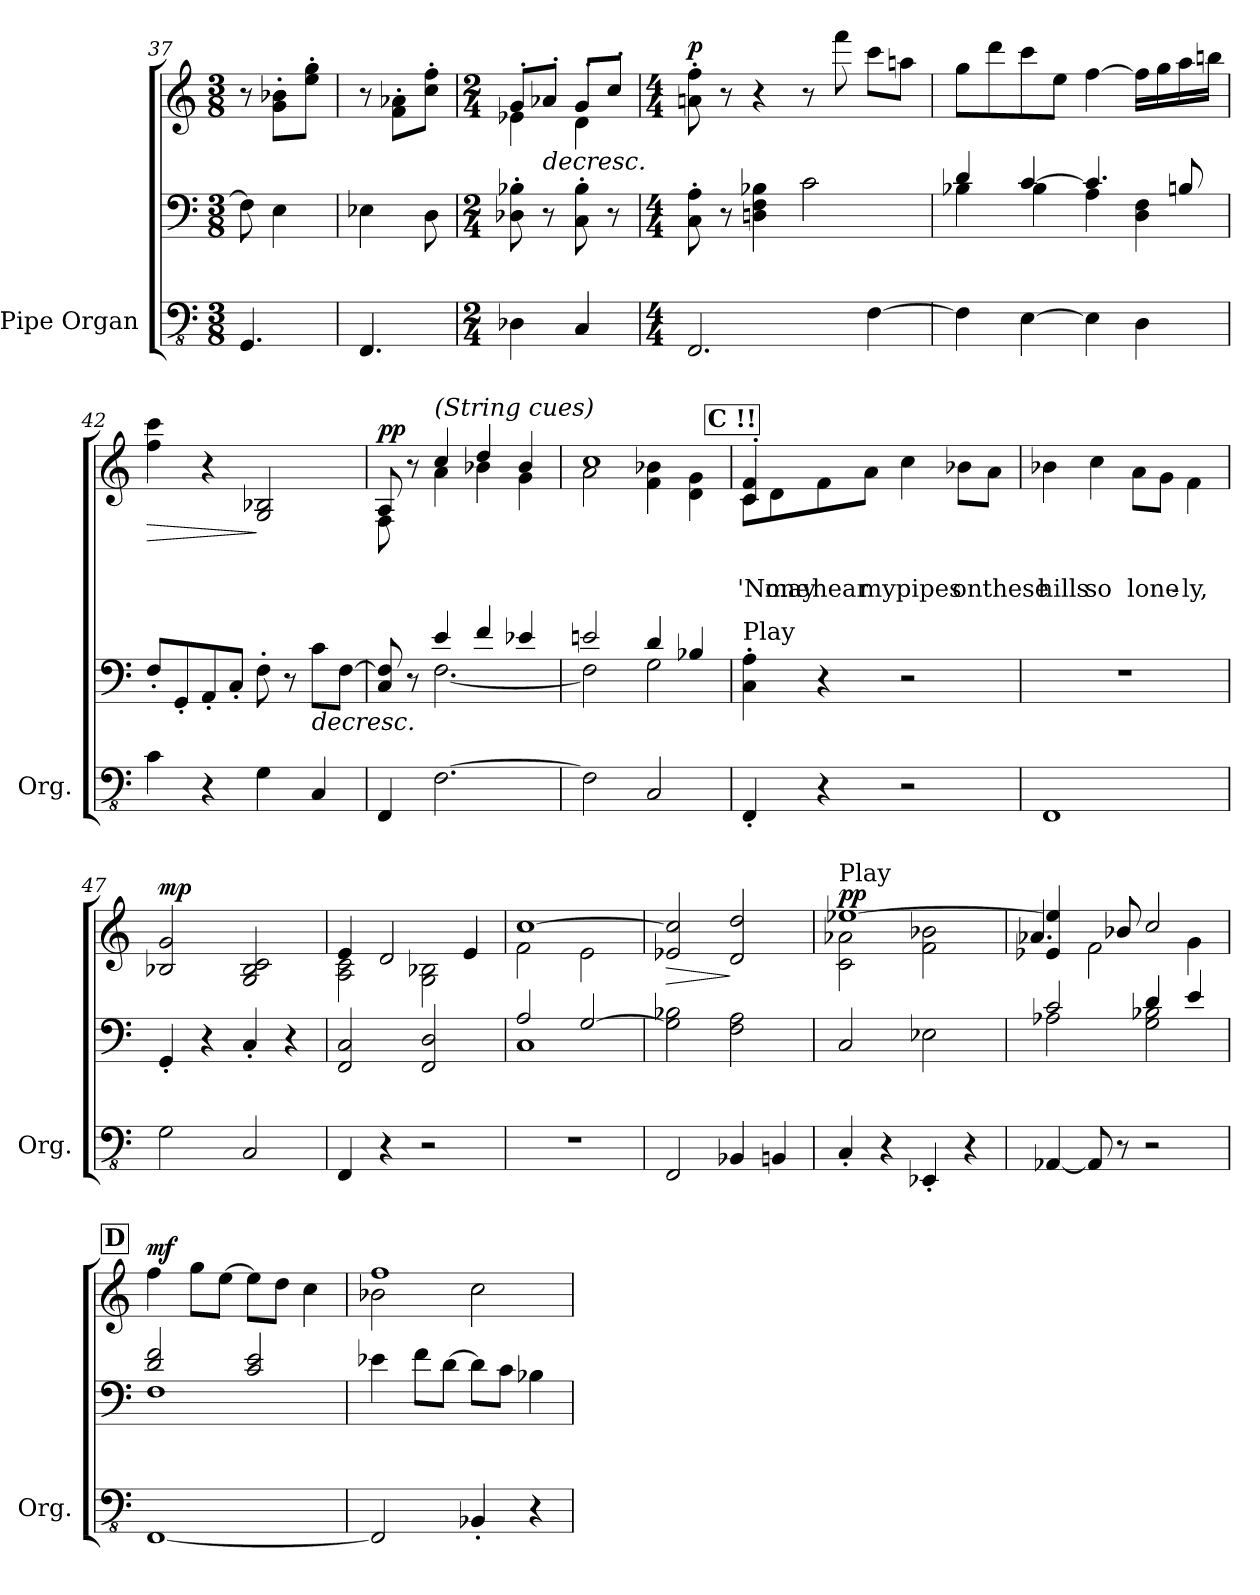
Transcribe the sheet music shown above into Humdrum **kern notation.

**kern	**kern	**kern	**text	**text	**dynam
*part1	*part1	*part1	*part1	*part1	*part1
*staff3	*staff2	*staff1	*staff1	*staff1	*staff1/2/3
*I"Pipe Organ	*	*	*	*	*
*I'Org.	*	*	*	*	*
*clefFv4	*clefF4	*clefG2	*	*	*
*k[]	*k[]	*k[]	*	*	*
*M3/8	*M3/8	*M3/8	*	*	*
=37	=37	=37	=37	=37	=37
4.GGG/	8F\]	8r	.	.	.
.	4E\	8g\' 8b-X\'L	.	.	.
.	.	8ee\' 8gg\'J	.	.	.
=38	=38	=38	=38	=38	=38
4.FFF/	4E-X\	8r	.	.	.
.	.	8f\' 8a-X\'L	.	.	.
.	8D\	8cc\' 8ff\'J	.	.	.
=39	=39	=39	=39	=39	=39
*M2/4	*M2/4	*M2/4	*	*	*
*	*	*^	*	*	*
4DD-X\	8D-X\' 8B-X\'	8g'/L	4e-X\	.	.	.
!	!	!	!	!	!	!LO:HP:b
.	8r	8a-X'/J	.	.	.	>
4CC/	8C\' 8B-\'	8g'/L	4d\	.	.	.
.	8r	8cc'/J	.	.	.	.
*	*	*v	*v	*	*	*
=40	=40	=40	=40	=40	=40
*M4/4	*M4/4	*M4/4	*	*	*
!	!	!	!	!	!LO:DY:b
2.FFF/	8C\' 8A\'	8an\' 8ff\'	.	.	p
.	8r	8r	.	.	.
.	4Dn\ 4F\ 4B-X\	4r	.	.	.
.	2c\	8r	.	.	.
.	.	8fff\	.	.	.
[4FF\	.	8ccc\L	.	.	.
.	.	8aan\J	.	.	.
!!LO:PB:g=z
=41	=41	=41	=41	=41	=41
*	*^	*	*	*	*
4FF\]	4d/	4B-X\	8gg\L	.	.	.
.	.	.	8ddd\	.	.	.
[4EE\	[4c/	4B-\	8ccc\	.	.	.
.	.	.	8ee\J	.	.	.
4EE\]	4.c/]	4A\	[4ff\	.	.	.
4DD\	.	4D\ 4F\	16ff\LL]	.	.	.
.	.	.	16gg\	.	.	.
.	8Bn/	.	16aa\	.	.	.
.	.	.	16bbn\JJ	.	.	.
*	*v	*v	*	*	*	*
=42	=42	=42	=42	=42	=42
!	!	!	!	!	!LO:HP:b
4C\	8F'/L	4ff\ 4ccc\	.	.	>
.	8GG'/	.	.	.	.
4r	8AA'/	4r	.	.	.
.	8C'/J	.	.	.	.
4GG\	8F'\	2G/ 2B-X/	.	.	]
.	8r	.	.	.	.
!	!	!	!	!	!LO:HP:b=2
4CC/	8c\L	.	.	.	>
.	[8F\J	.	.	.	.
=43	=43	=43	=43	=43	=43
*	*^	*^	*	*	*
!	!	!	!	!	!	!	!LO:DY:b
4FFF/	8C/ 8F/]	4ryy	8A/	8F\	.	.	pp
.	8r	.	8r	8ryy	.	.	]
!	!	!	!LO:TX:a:i:t=(String cues)	!	!	!	!
[2.FF\	4e/	[2.F\	4cc/	4a\	.	.	.
.	4f/	.	4dd/	4b-X\	.	.	.
.	4e-X/	.	4b-/	4g\	.	.	.
=44	=44	=44	=44	=44	=44	=44	=44
2FF\]	2en/	2F\]	1cc	2a\	.	.	.
2CC/	4d/	2G\	.	4f\ 4b-X\	.	.	.
.	4B-X/	.	.	4d\ 4g\	.	.	.
*	*v	*v	*	*	*	*	*
!!LO:LB:g=z	!!
!!LO:REH:place=s1:a:B:fs=14.3925:t=C	!!
=45	=45	=45	=45	=45	=45	=45
!	!LO:TX:a:t=Play	!	!	!	!	!
!	!	!	!	!	!LO:LY:b	!
4FFF'/	4C\' 4A\'	4c/' 4f/'	8c\L	.	'None	.
!	!	!	!	!	!LO:LY:b	!
.	.	.	8d\	.	may	.
!	!	!	!	!	!LO:LY:b	!
4r	4r	2.ryy	8f\	.	hear	.
!	!	!	!	!	!LO:LY:b	!
.	.	.	8a\J	.	my	.
!	!	!	!	!	!LO:LY:b	!
2r	2r	.	4cc\	.	pipes	.
!	!	!	!	!	!LO:LY:b	!
.	.	.	8b-X\L	.	on	.
!	!	!	!	!	!LO:LY:b	!
.	.	.	8a\J	.	these	.
=46	=46	=46	=46	=46	=46	=46
!	!	!	!	!	!LO:LY:b	!
1FFF	1r	1ryy	4b-X\	.	hills	.
!	!	!	!	!	!LO:LY:b	!
.	.	.	4cc\	.	so	.
!	!	!	!	!	!LO:LY:b	!
.	.	.	8a\L	.	lone-	.
.	.	.	8g\J	.	.	.
!	!	!	!	!	!LO:LY:b	!
.	.	.	4f\	.	-ly,	.
=47	=47	=47	=47	=47	=47	=47
!	!	!LO:TX:a:t=String cues	!	!	!	!
!	!	!	!	!	!	!LO:DY:b
*	*	*v	*v	*	*	*
2GG\	4GG'/	2B-X/ 2g/	.	.	mp
.	4r	.	.	.	.
2CC/	4C'/	2G/ 2B-/ 2c/	.	.	.
.	4r	.	.	.	.
=48	=48	=48	=48	=48	=48
*	*	*^	*	*	*
4FFF/	2FF/ 2C/	4e/	2A\ 2c\	.	.	.
4r	.	2d/	.	.	.	.
2r	2FF/ 2D/	.	2G\ 2B-X\	.	.	.
.	.	4e/	.	.	.	.
!!LO:LB:g=z	!!
=49	=49	=49	=49	=49	=49	=49
*	*^	*	*	*	*	*
1r	2A/	1C	[1cc	2f\	.	.	.
.	[2G/	.	.	2e\	.	.	.
*	*v	*v	*	*	*	*	*
=50	=50	=50	=50	=50	=50	=50
!	!	!	!	!	!	!LO:HP:b
*	*	*v	*v	*	*	*
2FFF/	2G\] 2B-X\	2e-X/ 2cc/]	.	.	>
4BBB-X/	2F\ 2A\	2d/ 2dd/	.	.	] ]
4BBBn/	.	.	.	.	.
=51	=51	=51	=51	=51	=51
*	*	*^	*	*	*
!	!	!LO:TX:a:t=Play	!	!	!	!
!	!	!	!	!	!	!LO:DY:b
4CC'/	2C/	[1ee-X	2c\ 2a-X\	.	.	pp
4r	.	.	.	.	.	.
4EEE-X'/	2E-X\	.	2f\ 2b-X\	.	.	.
4r	.	.	.	.	.	.
=52	=52	=52	=52	=52	=52	=52
*	*^	*	*^	*	*	*
[4AAA-X/	2c/	2A-X\	4e-X/ 4ee-/]	4ryy	4.a-X/	.	.	.
8AAA-/]	.	.	4ryy	2f\	.	.	.	.
8r	.	.	.	.	8b-X/	.	.	.
2r	4d/	2G\ 2B-X\	2cc/	.	2ryy	.	.	.
.	4e/	.	.	4g\	.	.	.	.
*	*	*	*	*v	*v	*	*	*
!!LO:LB:g=z
!!LO:REH:place=s1:a:B:fs=14.3925:t=D
=53	=53	=53	=53	=53	=53	=53	=53
!	!	!	!	!	!	!	!LO:DY:b
*	*	*	*v	*v	*	*	*
[1FFF	2d/ 2f/	1F	4ff\	.	.	mf
.	.	.	8gg\L	.	.	.
.	.	.	[8ee\J	.	.	.
.	2c/ 2e/	.	8ee\L]	.	.	.
.	.	.	8dd\J	.	.	.
.	.	.	4cc\	.	.	.
*	*v	*v	*	*	*	*
=54	=54	=54	=54	=54	=54
*	*	*^	*	*	*
2FFF/]	4e-X\	1ff	2b-X\	.	.	.
.	8f\L	.	.	.	.	.
.	[8d\J	.	.	.	.	.
4BBB-X'/	8d\L]	.	2cc\	.	.	.
.	8c\J	.	.	.	.	.
4r	4B-X\	.	.	.	.	.
*	*	*v	*v	*	*	*
=	=	=	=	=	=
*-	*-	*-	*-	*-	*-
